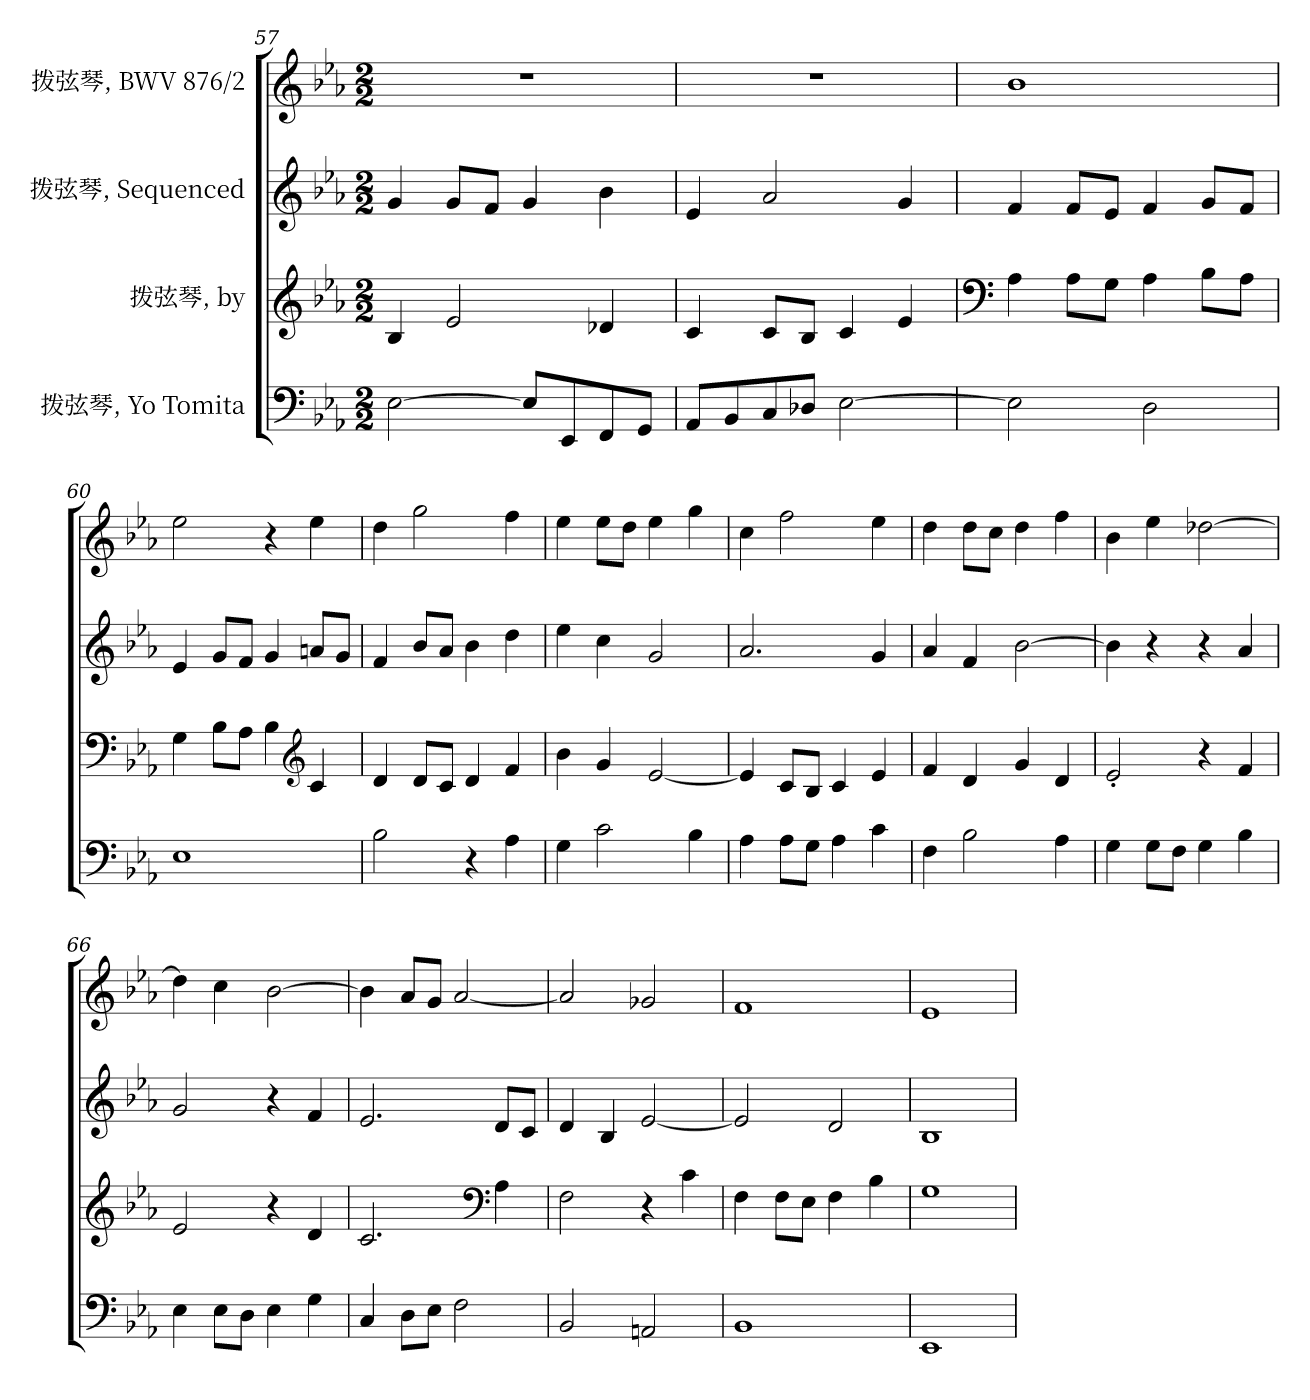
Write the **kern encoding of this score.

**kern	**kern	**kern	**kern
*part4	*part3	*part2	*part1
*staff4	*staff3	*staff2	*staff1
*I"拨弦琴, Yo Tomita	*I"拨弦琴, by	*I"拨弦琴, Sequenced	*I"拨弦琴, BWV 876/2
*clefF4	*clefG2	*clefG2	*clefG2
*k[b-e-a-]	*k[b-e-a-]	*k[b-e-a-]	*k[b-e-a-]
*M2/2	*M2/2	*M2/2	*M2/2
=57	=57	=57	=57
[2E-\	4B-/	4g/	1r
.	2e-/	8g/L	.
.	.	8f/J	.
8E-/L]	.	4g/	.
8EE-/	.	.	.
8FF/	4d-X/	4b-\	.
8GG/J	.	.	.
!!LO:LB:g=z
=58	=58	=58	=58
8AA-/L	4c/	4e-/	1r
8BB-/	.	.	.
8C/	8c/L	2a-/	.
8D-X/J	8B-/J	.	.
[2E-\	4c/	.	.
.	4e-/	4g/	.
=59	=59	=59	=59
*	*clefF4	*	*
2E-\]	4A-\	4f/	1b-
.	8A-\L	8f/L	.
.	8G\J	8e-/J	.
2D\	4A-\	4f/	.
.	8B-\L	8g/L	.
.	8A-\J	8f/J	.
=60	=60	=60	=60
1E-	4G\	4e-/	2ee-\
.	8B-\L	8g/L	.
.	8A-\J	8f/J	.
.	4B-\	4g/	4r
*	*clefG2	*	*
.	4c/	8an/L	4ee-\
.	.	8g/J	.
=61	=61	=61	=61
2B-\	4d/	4f/	4dd\
.	8d/L	8b-/L	2gg\
.	8c/J	8a-/J	.
4r	4d/	4b-\	.
4A-\	4f/	4dd\	4ff\
=62	=62	=62	=62
4G\	4b-\	4ee-\	4ee-\
2c\	4g/	4cc\	8ee-\L
.	.	.	8dd\J
.	[2e-/	2g/	4ee-\
4B-\	.	.	4gg\
=63	=63	=63	=63
4A-\	4e-/]	2.a-/	4cc\
8A-\L	8c/L	.	2ff\
8G\J	8B-/J	.	.
4A-\	4c/	.	.
4c\	4e-/	4g/	4ee-\
!!LO:LB:g=z
=64	=64	=64	=64
4F\	4f/	4a-/	4dd\
2B-\	4d/	4f/	8dd\L
.	.	.	8cc\J
.	4g/	[2b-\	4dd\
4A-\	4d/	.	4ff\
=65	=65	=65	=65
4G\	2e-'/	4b-\]	4b-\
8G\L	.	4r	4ee-\
8F\J	.	.	.
4G\	4r	4r	[2dd-X\
4B-\	4f/	4a-/	.
=66	=66	=66	=66
4E-\	2e-/	2g/	4dd-\]
8E-\L	.	.	4cc\
8D\J	.	.	.
4E-\	4r	4r	[2b-\
4G\	4d/	4f/	.
=67	=67	=67	=67
4C/	2.c/	2.e-/	4b-\]
8D\L	.	.	8a-/L
8E-\J	.	.	8g/J
2F\	.	.	[2a-/
*	*clefF4	*	*
.	4A-\	8d/L	.
.	.	8c/J	.
=68	=68	=68	=68
2BB-/	2F\	4d/	2a-/]
.	.	4B-/	.
2AAn/	4r	[2e-/	2g-X/
.	4c\	.	.
=69	=69	=69	=69
1BB-	4F\	2e-/]	1f
.	8F\L	.	.
.	8E-\J	.	.
.	4F\	2d/	.
.	4B-\	.	.
=70	=70	=70	=70
1EE-	1G	1B-	1e-
=	=	=	=
*-	*-	*-	*-
